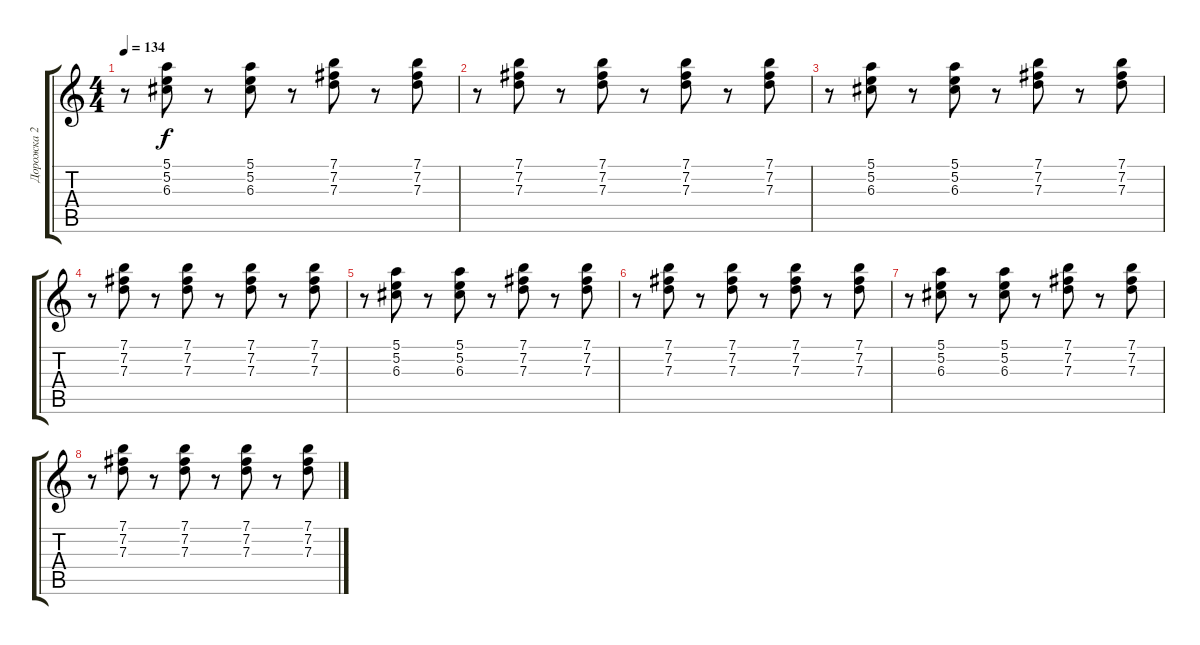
\track ("Дорожка 2" "Дорожка 2") {instrument acousticguitarsteel}
\staff {score tabs}
\tuning (E4 B3 G3 D3 A2 E2) {hide}
\ts (4 4)
\tempo 134
\clef g2
\ks c
r.8{dy f} (5.1 5.2 6.3).8 r.8 (5.1 5.2 6.3).8 r.8 (7.1 7.2 7.3).8 r.8 (7.1 7.2 7.3).8 |
r.8 (7.1 7.2 7.3).8 r.8 (7.1 7.2 7.3).8 r.8 (7.1 7.2 7.3).8 r.8 (7.1 7.2 7.3).8 |
r.8 (5.1 5.2 6.3).8 r.8 (5.1 5.2 6.3).8 r.8 (7.1 7.2 7.3).8 r.8 (7.1 7.2 7.3).8 |
r.8 (7.1 7.2 7.3).8 r.8 (7.1 7.2 7.3).8 r.8 (7.1 7.2 7.3).8 r.8 (7.1 7.2 7.3).8 |
r.8 (5.1 5.2 6.3).8 r.8 (5.1 5.2 6.3).8 r.8 (7.1 7.2 7.3).8 r.8 (7.1 7.2 7.3).8 |
r.8 (7.1 7.2 7.3).8 r.8 (7.1 7.2 7.3).8 r.8 (7.1 7.2 7.3).8 r.8 (7.1 7.2 7.3).8 |
r.8 (5.1 5.2 6.3).8 r.8 (5.1 5.2 6.3).8 r.8 (7.1 7.2 7.3).8 r.8 (7.1 7.2 7.3).8 |
r.8 (7.1 7.2 7.3).8 r.8 (7.1 7.2 7.3).8 r.8 (7.1 7.2 7.3).8 r.8 (7.1 7.2 7.3).8
